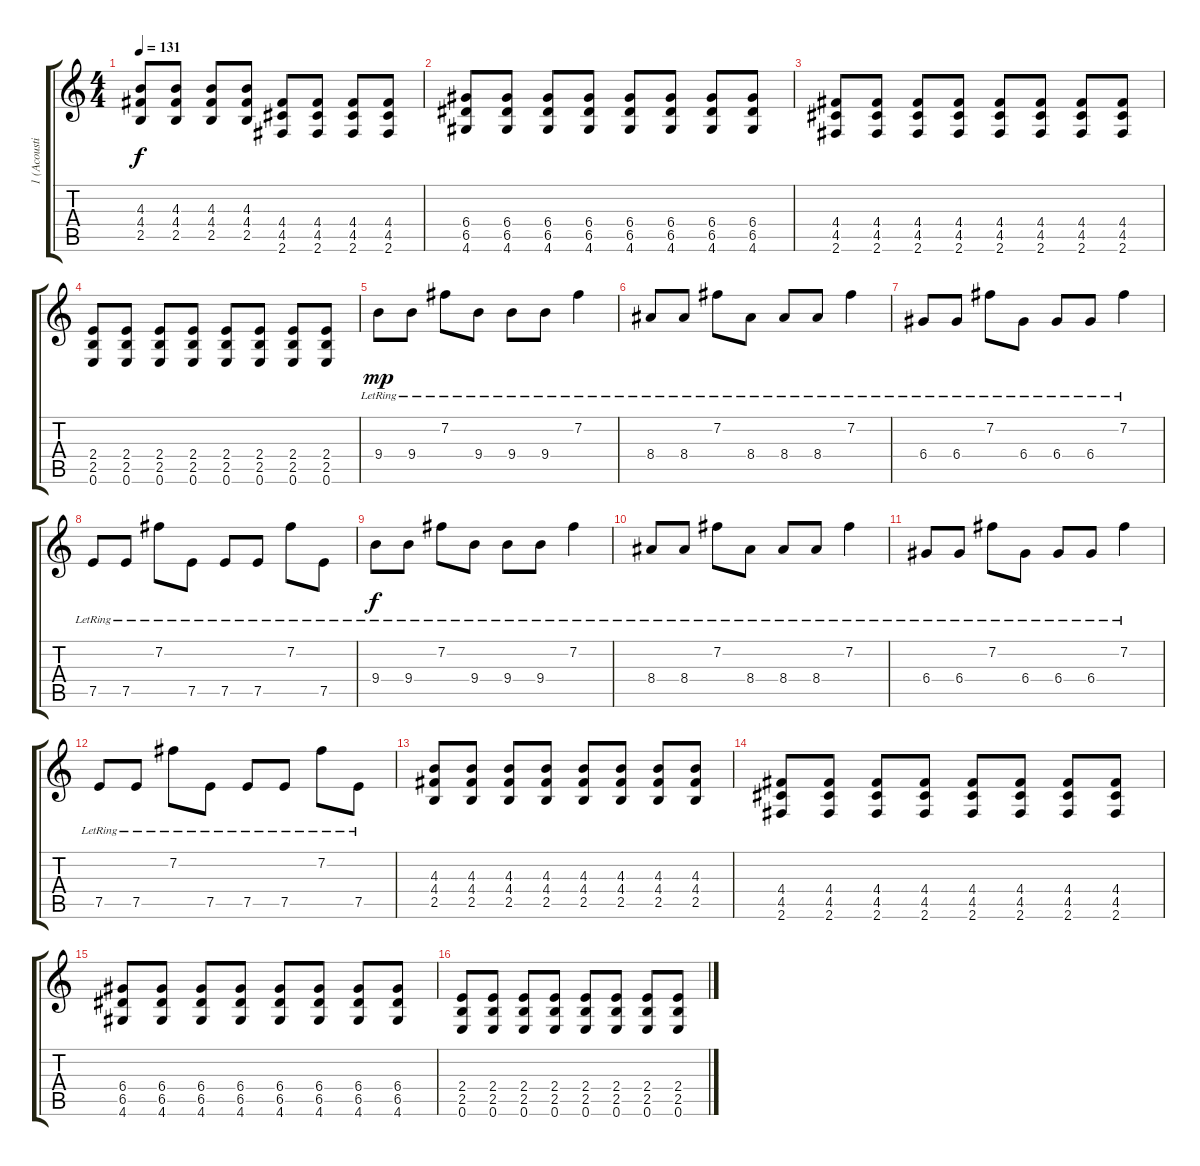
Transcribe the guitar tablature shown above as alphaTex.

\track ("1 (Acoustic)" "1 (Acousti") {instrument acousticguitarnylon}
\staff {score tabs}
\tuning (E4 B3 G3 D3 A2 E2) {hide}
\ts (4 4)
\tempo 131
\clef g2
\ks c
(4.3 4.4 2.5).8{dy f} (4.3 4.4 2.5).8 (4.3 4.4 2.5).8 (4.3 4.4 2.5).8 (4.4 4.5 2.6).8 (4.4 4.5 2.6).8 (4.4 4.5 2.6).8 (4.4 4.5 2.6).8 |
(6.4 6.5 4.6).8 (6.4 6.5 4.6).8 (6.4 6.5 4.6).8 (6.4 6.5 4.6).8 (6.4 6.5 4.6).8 (6.4 6.5 4.6).8 (6.4 6.5 4.6).8 (6.4 6.5 4.6).8 |
(4.4 4.5 2.6).8 (4.4 4.5 2.6).8 (4.4 4.5 2.6).8 (4.4 4.5 2.6).8 (4.4 4.5 2.6).8 (4.4 4.5 2.6).8 (4.4 4.5 2.6).8 (4.4 4.5 2.6).8 |
(2.4 2.5 0.6).8 (2.4 2.5 0.6).8 (2.4 2.5 0.6).8 (2.4 2.5 0.6).8 (2.4 2.5 0.6).8 (2.4 2.5 0.6).8 (2.4 2.5 0.6).8 (2.4 2.5 0.6).8 |
9.4{lr}.8{dy mp volume 9} 9.4{lr}.8 7.2{lr}.8 9.4{lr}.8 9.4{lr}.8 9.4{lr}.8 7.2{lr}.4 |
8.4{lr}.8 8.4{lr}.8 7.2{lr}.8 8.4{lr}.8 8.4{lr}.8 8.4{lr}.8 7.2{lr}.4 |
6.4{lr}.8 6.4{lr}.8 7.2{lr}.8 6.4{lr}.8 6.4{lr}.8 6.4{lr}.8 7.2{lr}.4 |
7.5{lr}.8 7.5{lr}.8 7.2{lr}.8 7.5{lr}.8 7.5{lr}.8 7.5{lr}.8 7.2{lr}.8 7.5{lr}.8 |
9.4{lr}.8{dy f} 9.4{lr}.8 7.2{lr}.8 9.4{lr}.8 9.4{lr}.8 9.4{lr}.8 7.2{lr}.4 |
8.4{lr}.8 8.4{lr}.8 7.2{lr}.8 8.4{lr}.8 8.4{lr}.8 8.4{lr}.8 7.2{lr}.4 |
6.4{lr}.8 6.4{lr}.8 7.2{lr}.8 6.4{lr}.8 6.4{lr}.8 6.4{lr}.8 7.2{lr}.4 |
7.5{lr}.8 7.5{lr}.8 7.2{lr}.8 7.5{lr}.8 7.5{lr}.8 7.5{lr}.8 7.2{lr}.8 7.5{lr}.8 |
(4.3 4.4 2.5).8{volume 5} (4.3 4.4 2.5).8 (4.3 4.4 2.5).8 (4.3 4.4 2.5).8 (4.3 4.4 2.5).8 (4.3 4.4 2.5).8 (4.3 4.4 2.5).8 (4.3 4.4 2.5).8 |
(4.4 4.5 2.6).8 (4.4 4.5 2.6).8 (4.4 4.5 2.6).8 (4.4 4.5 2.6).8 (4.4 4.5 2.6).8 (4.4 4.5 2.6).8 (4.4 4.5 2.6).8 (4.4 4.5 2.6).8 |
(6.4 6.5 4.6).8 (6.4 6.5 4.6).8 (6.4 6.5 4.6).8 (6.4 6.5 4.6).8 (6.4 6.5 4.6).8 (6.4 6.5 4.6).8 (6.4 6.5 4.6).8 (6.4 6.5 4.6).8 |
(2.4 2.5 0.6).8 (2.4 2.5 0.6).8 (2.4 2.5 0.6).8 (2.4 2.5 0.6).8 (2.4 2.5 0.6).8 (2.4 2.5 0.6).8 (2.4 2.5 0.6).8 (2.4 2.5 0.6).8
